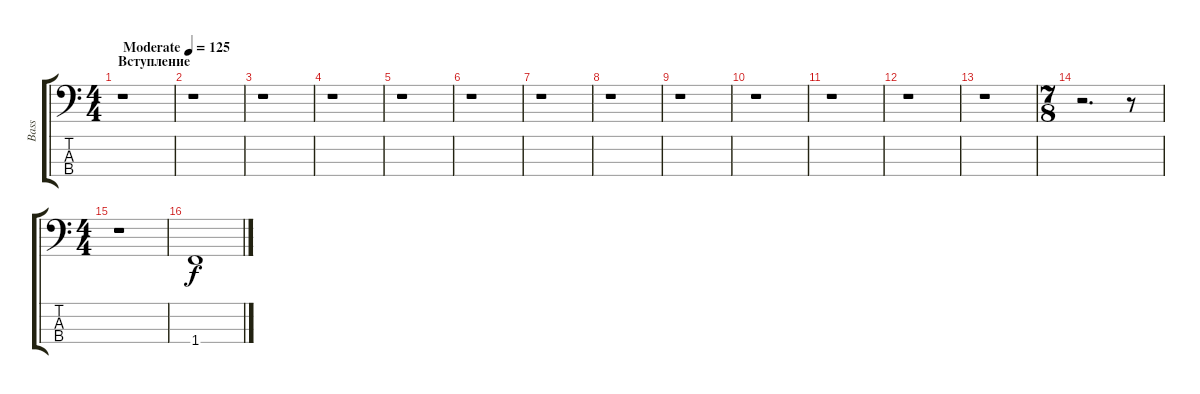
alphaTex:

\track ("Bass" "Bass") {instrument electricbassfinger}
\staff {score tabs}
\tuning (G2 D2 A1 E1) {hide}
\ts (4 4)
\section ("" "Вступление")
\tempo (125 "Moderate")
\clef f4
\ks c
r.1{dy f instrument electricbassfinger} |
r.1 |
r.1 |
r.1 |
r.1 |
r.1 |
r.1 |
r.1 |
r.1 |
r.1 |
r.1 |
r.1 |
r.1 |
\ts (7 8)
r.2{d} r.8 |
\ts (4 4)
r.1 |
1.4.1
